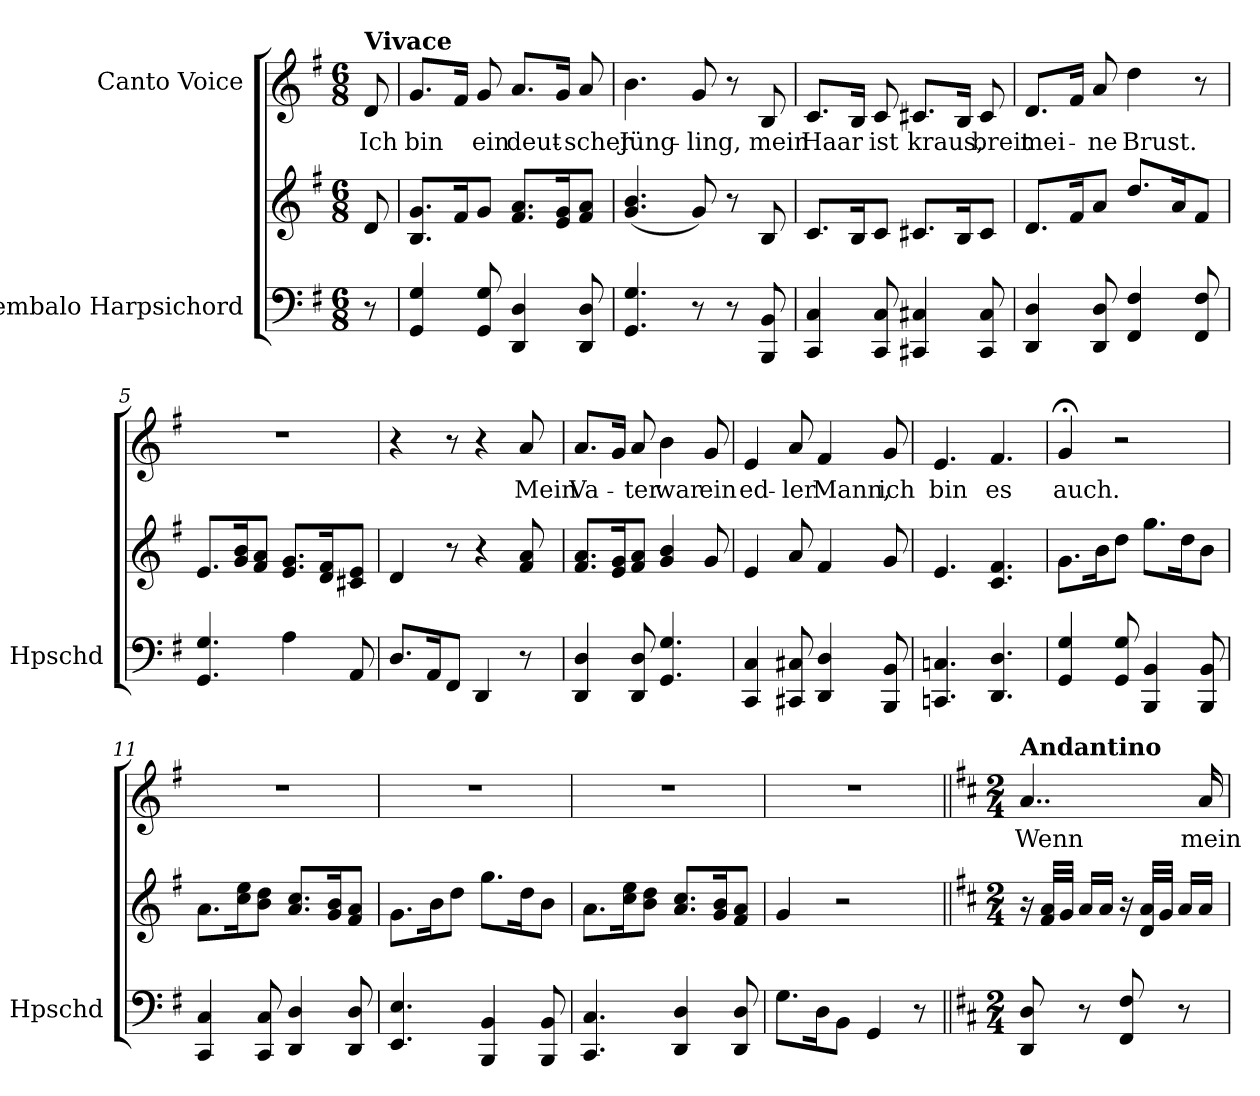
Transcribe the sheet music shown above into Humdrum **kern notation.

**kern	**kern	**kern	**text
*part2	*part2	*part1	*part1
*staff3	*staff2	*staff1	*staff1
*I"Cembalo Harpsichord	*	*I"Canto Voice	*
*I'Hpschd	*	*	*
*clefF4	*clefG2	*clefG2	*
*k[f#]	*k[f#]	*k[f#]	*
*M6/8	*M6/8	*M6/8	*
=	=	=	=
!	!	!LO:TX:a:B:t=Vivace	!
!	!	!	!LO:LY:b
8r	8d/	8d/	Ich
=1	=1	=1	=1
!	!	!	!LO:LY:b
4GG/ 4G/	8.B/ 8.g/L	8.g/L	bin
.	16f#/K	16f#/Jk	.
!	!	!	!LO:LY:b
8GG/ 8G/	8g/J	8g/	ein
!	!	!	!LO:LY:b
4DD/ 4D/	8.f#/ 8.a/L	8.a/L	deut-
.	16e/ 16g/K	16g/Jk	.
!	!	!	!LO:LY:b
8DD/ 8D/	8f#/ 8a/J	8a/	-scher
=2	=2	=2	=2
!	!	!	!LO:LY:b
4.GG/ 4.G/	(<4.g/ 4.b/	4.b\	Jüng-
!	!	!	!LO:LY:b
8r	8g/)	8g/	-ling,
8r	8r	8r	.
!	!	!	!LO:LY:b
8BBB/ 8BB/	8B/	8B/	mein
=3	=3	=3	=3
!	!	!	!LO:LY:b
4CC/ 4C/	8.c/L	8.c/L	Haar
.	16B/K	16B/Jk	.
!	!	!	!LO:LY:b
8CC/ 8C/	8c/J	8c/	ist
!	!	!	!LO:LY:b
4CC#X/ 4C#X/	8.c#X/L	8.c#X/L	kraus,
.	16B/K	16B/Jk	.
!	!	!	!LO:LY:b
8CC#/ 8C#/	8c#/J	8c#/	breit
=4	=4	=4	=4
!	!	!	!LO:LY:b
4DD/ 4D/	8.d/L	8.d/L	mei-
.	16f#/K	16f#/Jk	.
!	!	!	!LO:LY:b
8DD/ 8D/	8a/J	8a/	-ne
!	!	!	!LO:LY:b
4FF#/ 4F#/	8.dd/L	4dd\	Brust.
.	16a/K	.	.
8FF#/ 8F#/	8f#/J	8r	.
=5	=5	=5	=5
4.GG/ 4.G/	8.e/L	2.r	.
.	16g/ 16b/K	.	.
.	8f#/ 8a/J	.	.
4A\	8.e/ 8.g/L	.	.
.	16d/ 16f#/K	.	.
8AA/	8c#X/ 8e/J	.	.
=6	=6	=6	=6
8.D/L	4d/	4r	.
16AA/K	.	.	.
8FF#/J	8r	8r	.
4DD/	4r	4r	.
!	!	!	!LO:LY:b
8r	8f#/ 8a/	8a/	Mein
!!LO:LB:g=z
=7	=7	=7	=7
!	!	!	!LO:LY:b
4DD/ 4D/	8.f#/ 8.a/L	8.a/L	Va-
.	16e/ 16g/K	16g/Jk	.
!	!	!	!LO:LY:b
8DD/ 8D/	8f#/ 8a/J	8a/	-ter
!	!	!	!LO:LY:b
4.GG/ 4.G/	4g/ 4b/	4b\	war
!	!	!	!LO:LY:b
.	8g/	8g/	ein
=8	=8	=8	=8
!	!	!	!LO:LY:b
4CC/ 4C/	4e/	4e/	ed-
!	!	!	!LO:LY:b
8CC#X/ 8C#X/	8a/	8a/	-ler
!	!	!	!LO:LY:b
4DD/ 4D/	4f#/	4f#/	Mann,
!	!	!	!LO:LY:b
8BBB/ 8BB/	8g/	8g/	ich
=9	=9	=9	=9
!	!	!	!LO:LY:b
4.CCn/ 4.Cn/	4.e/	4.e/	bin
!	!	!	!LO:LY:b
4.DD/ 4.D/	4.c/ 4.f#/	4.f#/	es
=10	=10	=10	=10
!	!	!	!LO:LY:b
4GG/ 4G/	8.g\L	4g;</	auch.
.	16b\K	.	.
8GG/ 8G/	8dd\J	2r	.
4BBB/ 4BB/	8.gg\L	.	.
.	16dd\K	.	.
8BBB/ 8BB/	8b\J	.	.
=11	=11	=11	=11
4CC/ 4C/	8.a\L	2.r	.
.	16cc\ 16ee\K	.	.
8CC/ 8C/	8b\ 8dd\J	.	.
4DD/ 4D/	8.a/ 8.cc/L	.	.
.	16g/ 16b/K	.	.
8DD/ 8D/	8f#/ 8a/J	.	.
=12	=12	=12	=12
4.EE/ 4.E/	8.g\L	2.r	.
.	16b\K	.	.
.	8dd\J	.	.
4BBB/ 4BB/	8.gg\L	.	.
.	16dd\K	.	.
8BBB/ 8BB/	8b\J	.	.
=13	=13	=13	=13
4.CC/ 4.C/	8.a\L	2.r	.
.	16cc\ 16ee\K	.	.
.	8b\ 8dd\J	.	.
4DD/ 4D/	8.a/ 8.cc/L	.	.
.	16g/ 16b/K	.	.
8DD/ 8D/	8f#/ 8a/J	.	.
=14	=14	=14	=14
8.G\L	4g/	2.r	.
16D\K	.	.	.
8BB\J	2r	.	.
4GG/	.	.	.
8r	.	.	.
!!LO:LB:g=z
=15||	=15||	=15||	=15||
*k[f#c#]	*k[f#c#]	*k[f#c#]	*
*M2/4	*M2/4	*M2/4	*
!	!	!LO:TX:a:B:t=Andantino	!
!	!	!	!LO:LY:b
8DD/ 8D/	16r	4..a/	Wenn
.	32f#/ 32a/LLL	.	.
.	32g/JJJ	.	.
8r	16a/LL	.	.
.	16a/JJ	.	.
8FF#/ 8F#/	16r	.	.
.	32d/ 32a/LLL	.	.
.	32g/JJJ	.	.
8r	16a/LL	.	.
!	!	!	!LO:LY:b
.	16a/JJ	16a/	mein
=	=	=	=
*-	*-	*-	*-
